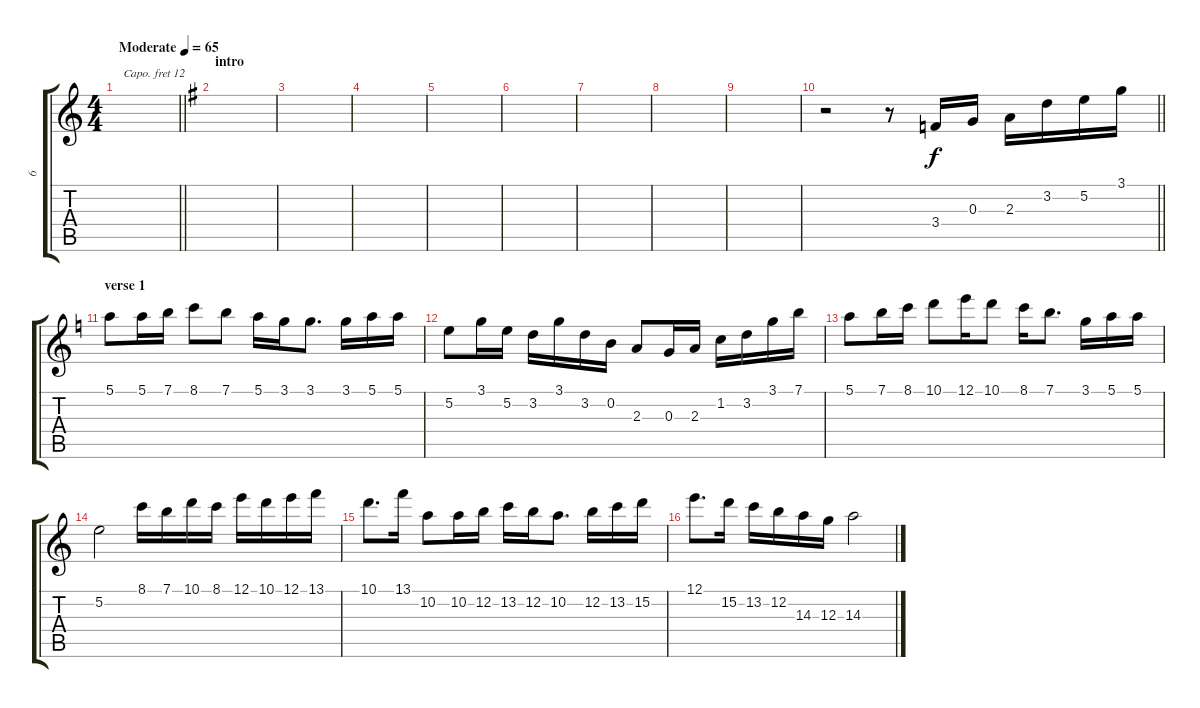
\track ("6" "6") {instrument blownbottle}
\staff {score tabs}
\capo 12
\tuning (E4 B3 G3 D3 A2 E2) {hide}
\ts (4 4)
\tempo (65 "Moderate")
\clef g2
\barLineRight lightlight
\ks c
|
\section ("" "intro")
\ks eminor
|
|
|
|
|
|
|
|
\barLineRight lightlight
r.2 r.8 3.4.16 0.3.16 2.3.16 3.2.16 5.2.16 3.1.16 |
\section ("" "verse 1")
\ks c
5.1.8 5.1.16 7.1.16 8.1.8 7.1.8 5.1.16 3.1.16 3.1.8{d} 3.1.16 5.1.16 5.1.16 |
5.2.8 3.1.16 5.2.16 3.2.16 3.1.16 3.2.16 0.2.16 2.3.8 0.3.16 2.3.16 1.2.16 3.2.16 3.1.16 7.1.16 |
5.1.8 7.1.16 8.1.16 10.1.8 12.1.16 10.1.8 8.1.16 7.1.8{d} 3.1.16 5.1.16 5.1.16 |
5.2.2 8.1.16 7.1.16 10.1.16 8.1.16 12.1.16 10.1.16 12.1.16 13.1.16 |
10.1.8{d} 13.1.16 10.2.8 10.2.16 12.2.16 13.2.16 12.2.16 10.2.8{d} 12.2.16 13.2.16 15.2.16 |
12.1.8{d} 15.2.16 13.2.16 12.2.16 14.3.16 12.3.16 14.3.2
